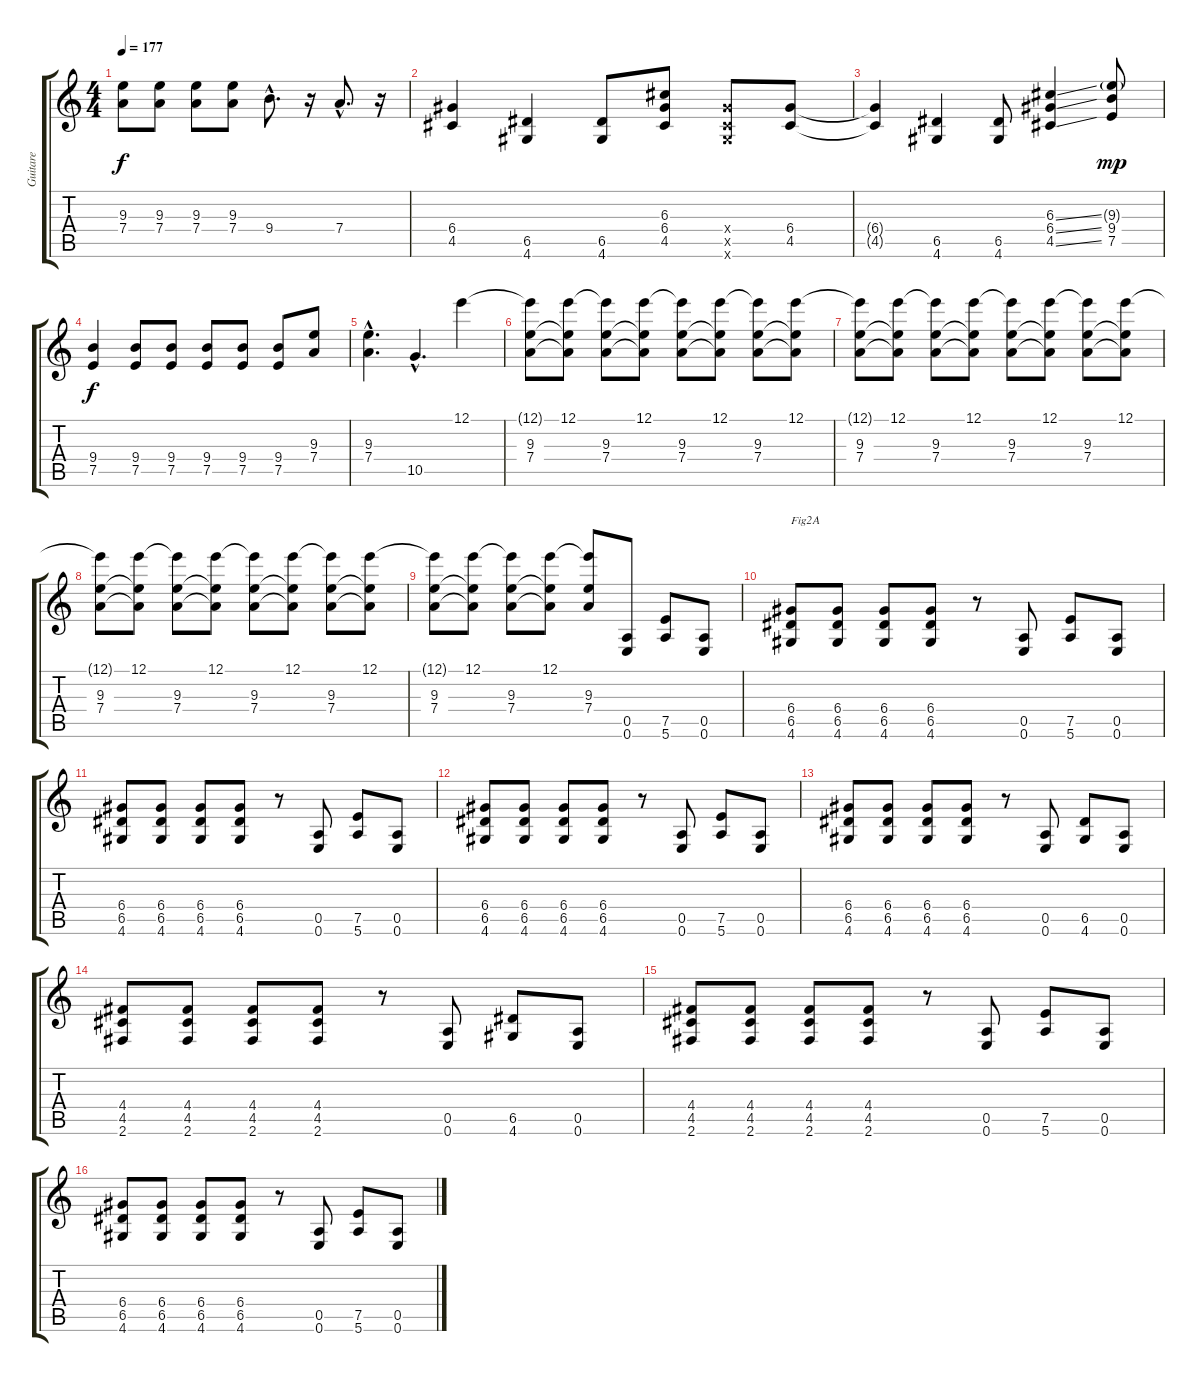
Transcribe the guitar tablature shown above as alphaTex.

\track ("Guitare" "Guitare") {instrument overdrivenguitar}
\staff {score tabs}
\tuning (E4 B3 G3 D3 A2 E2) {hide}
\ts (4 4)
\tempo 177
\clef g2
\ks c
(9.3{t} 7.4{t}).8{dy f} (9.3 7.4).8 (9.3 7.4).8 (9.3 7.4).8 9.4{hac}.8{d} r.16 7.4{hac}.8{d} r.16 |
(6.4 4.5).4 (6.5 4.6).4 (6.5 4.6).8 (6.3 6.4 4.5).8 (6.4{x} 4.5{x} 4.6{x}).8 (6.4 4.5).8 |
(6.4{t} 4.5{t}).4 (6.5 4.6).4 (6.5 4.6).8 (6.3{ss} 6.4{ss} 4.5{ss}).4 (9.3{g} 9.4 7.5).8{dy mp} |
(9.4 7.5).4{dy f} (9.4 7.5).8 (9.4 7.5).8 (9.4 7.5).8 (9.4 7.5).8 (9.4 7.5).8 (9.3 7.4).8 |
(9.3{hac} 7.4{hac}).4{d} 10.5{hac}.4{d} 12.1.4 |
(12.1{t} 9.3 7.4).8 (12.1 9.3{t} 7.4{t}).8 (12.1{t} 9.3 7.4).8 (12.1 9.3{t} 7.4{t}).8 (12.1{t} 9.3 7.4).8 (12.1 9.3{t} 7.4{t}).8 (12.1{t} 9.3 7.4).8 (12.1 9.3{t} 7.4{t}).8 |
(12.1{t} 9.3 7.4).8 (12.1 9.3{t} 7.4{t}).8 (12.1{t} 9.3 7.4).8 (12.1 9.3{t} 7.4{t}).8 (12.1{t} 9.3 7.4).8 (12.1 9.3{t} 7.4{t}).8 (12.1{t} 9.3 7.4).8 (12.1 9.3{t} 7.4{t}).8 |
(12.1{t} 9.3 7.4).8 (12.1 9.3{t} 7.4{t}).8 (12.1{t} 9.3 7.4).8 (12.1 9.3{t} 7.4{t}).8 (12.1{t} 9.3 7.4).8 (12.1 9.3{t} 7.4{t}).8 (12.1{t} 9.3 7.4).8 (12.1 9.3{t} 7.4{t}).8 |
(12.1{t} 9.3 7.4).8 (12.1 9.3{t} 7.4{t}).8 (12.1{t} 9.3 7.4).8 (12.1 9.3{t} 7.4{t}).8 (12.1{t} 9.3 7.4).8 (0.5 0.6).8 (7.5 5.6).8 (0.5 0.6).8 |
(6.4 6.5 4.6).8{txt "Fig2A"} (6.4 6.5 4.6).8 (6.4 6.5 4.6).8 (6.4 6.5 4.6).8 r.8 (0.5 0.6).8 (7.5 5.6).8 (0.5 0.6).8 |
(6.4 6.5 4.6).8 (6.4 6.5 4.6).8 (6.4 6.5 4.6).8 (6.4 6.5 4.6).8 r.8 (0.5 0.6).8 (7.5 5.6).8 (0.5 0.6).8 |
(6.4 6.5 4.6).8 (6.4 6.5 4.6).8 (6.4 6.5 4.6).8 (6.4 6.5 4.6).8 r.8 (0.5 0.6).8 (7.5 5.6).8 (0.5 0.6).8 |
(6.4 6.5 4.6).8 (6.4 6.5 4.6).8 (6.4 6.5 4.6).8 (6.4 6.5 4.6).8 r.8 (0.5 0.6).8 (6.5 4.6).8 (0.5 0.6).8 |
(4.4 4.5 2.6).8 (4.4 4.5 2.6).8 (4.4 4.5 2.6).8 (4.4 4.5 2.6).8 r.8 (0.5 0.6).8 (6.5 4.6).8 (0.5 0.6).8 |
(4.4 4.5 2.6).8 (4.4 4.5 2.6).8 (4.4 4.5 2.6).8 (4.4 4.5 2.6).8 r.8 (0.5 0.6).8 (7.5 5.6).8 (0.5 0.6).8 |
(6.4 6.5 4.6).8 (6.4 6.5 4.6).8 (6.4 6.5 4.6).8 (6.4 6.5 4.6).8 r.8 (0.5 0.6).8 (7.5 5.6).8 (0.5 0.6).8
